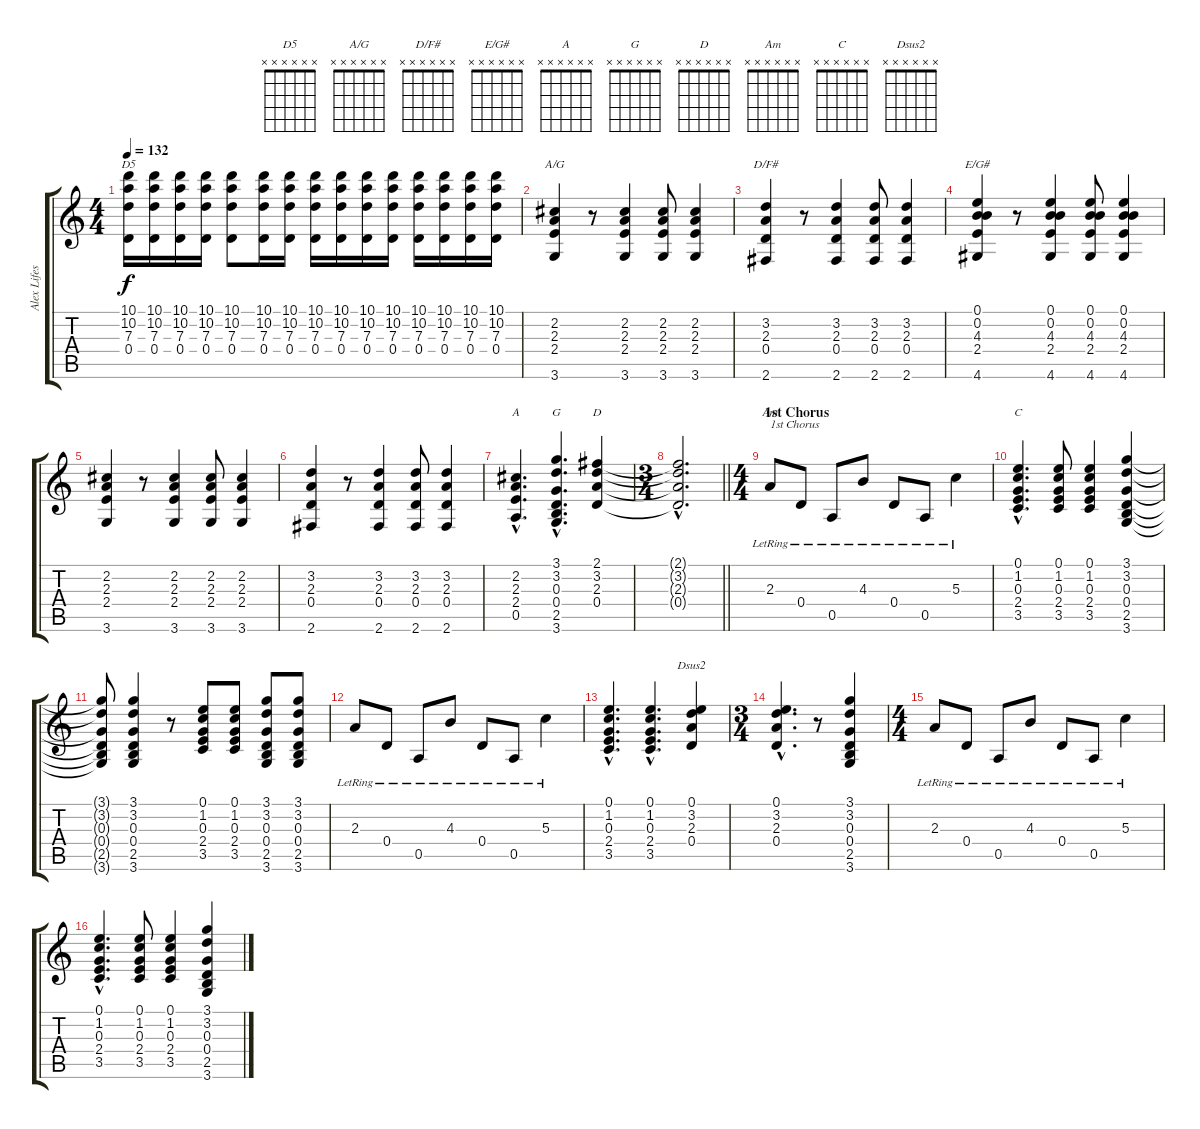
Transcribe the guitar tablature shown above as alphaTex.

\track ("Alex Lifeson 2" "Alex Lifes") {instrument electricguitarjazz}
\staff {score tabs}
\tuning (E4 B3 G3 D3 A2 E2) {hide}
\chord ("D5" x x x x x x) {firstfret 0}
\chord ("A/G" x x x x x x) {firstfret 0}
\chord ("D/F#" x x x x x x) {firstfret 0}
\chord ("E/G#" x x x x x x) {firstfret 0}
\chord ("A" x x x x x x) {firstfret 0}
\chord ("G" x x x x x x) {firstfret 0}
\chord ("D" x x x x x x) {firstfret 0}
\chord ("Am" x x x x x x) {firstfret 0}
\chord ("C" x x x x x x) {firstfret 0}
\chord ("Dsus2" x x x x x x) {firstfret 0}
\ts (4 4)
\tempo 132
\clef g2
\ks c
(10.1 10.2 7.3 0.4).16{ch "D5" dy f instrument overdrivenguitar} (10.1 10.2 7.3 0.4).16 (10.1 10.2 7.3 0.4).16 (10.1 10.2 7.3 0.4).16 (10.1 10.2 7.3 0.4).8 (10.1 10.2 7.3 0.4).16 (10.1 10.2 7.3 0.4).16 (10.1 10.2 7.3 0.4).16 (10.1 10.2 7.3 0.4).16 (10.1 10.2 7.3 0.4).16 (10.1 10.2 7.3 0.4).16 (10.1 10.2 7.3 0.4).16 (10.1 10.2 7.3 0.4).16 (10.1 10.2 7.3 0.4).16 (10.1 10.2 7.3 0.4).16 |
(2.2 2.3 2.4 3.6).4{ch "A/G" instrument distortionguitar} r.8 (2.2 2.3 2.4 3.6).4 (2.2 2.3 2.4 3.6).8 (2.2 2.3 2.4 3.6).4 |
(3.2 2.3 0.4 2.6).4{ch "D/F#"} r.8 (3.2 2.3 0.4 2.6).4 (3.2 2.3 0.4 2.6).8 (3.2 2.3 0.4 2.6).4 |
(0.1 0.2 4.3 2.4 4.6).4{ch "E/G#"} r.8 (0.1 0.2 4.3 2.4 4.6).4 (0.1 0.2 4.3 2.4 4.6).8 (0.1 0.2 4.3 2.4 4.6).4 |
(2.2 2.3 2.4 3.6).4 r.8 (2.2 2.3 2.4 3.6).4 (2.2 2.3 2.4 3.6).8 (2.2 2.3 2.4 3.6).4 |
(3.2 2.3 0.4 2.6).4 r.8 (3.2 2.3 0.4 2.6).4 (3.2 2.3 0.4 2.6).8 (3.2 2.3 0.4 2.6).4 |
(2.2{hac} 2.3{hac} 2.4{hac} 0.5{hac}).4{d ch "A"} (3.1{hac} 3.2{hac} 0.3{hac} 0.4{hac} 2.5{hac} 3.6{hac}).4{d ch "G"} (2.1 3.2 2.3 0.4).4{ch "D"} |
\ts (3 4)
\barLineRight lightlight
(2.1{hac t} 3.2{hac t} 2.3{hac t} 0.4{hac t}).2{d} |
\ts (4 4)
\section ("" "1st Chorus")
2.3{lr}.8{ch "Am" txt "1st Chorus" instrument electricguitarjazz} 0.4{lr}.8 0.5{lr}.8 4.3{lr}.8 0.4{lr}.8 0.5{lr}.8 5.3{lr}.4 |
(0.1{hac} 1.2{hac} 0.3{hac} 2.4{hac} 3.5{hac}).4{d ch "C"} (0.1 1.2 0.3 2.4 3.5).8 (0.1 1.2 0.3 2.4 3.5).4 (3.1 3.2 0.3 0.4 2.5 3.6).4 |
(3.1{t} 3.2{t} 0.3{t} 0.4{t} 2.5{t} 3.6{t}).8 (3.1 3.2 0.3 0.4 2.5 3.6).4 r.8 (0.1 1.2 0.3 2.4 3.5).8 (0.1 1.2 0.3 2.4 3.5).8 (3.1 3.2 0.3 0.4 2.5 3.6).8 (3.1 3.2 0.3 0.4 2.5 3.6).8 |
2.3{lr}.8 0.4{lr}.8 0.5{lr}.8 4.3{lr}.8 0.4{lr}.8 0.5{lr}.8 5.3{lr}.4 |
(0.1{hac} 1.2{hac} 0.3{hac} 2.4{hac} 3.5{hac}).4{d} (0.1{hac} 1.2{hac} 0.3{hac} 2.4{hac} 3.5{hac}).4{d} (0.1 3.2 2.3 0.4).4{ch "Dsus2"} |
\ts (3 4)
(0.1{hac} 3.2{hac} 2.3{hac} 0.4{hac}).4{d} r.8 (3.1 3.2 0.3 0.4 2.5 3.6).4 |
\ts (4 4)
2.3{lr}.8 0.4{lr}.8 0.5{lr}.8 4.3{lr}.8 0.4{lr}.8 0.5{lr}.8 5.3{lr}.4 |
(0.1{hac} 1.2{hac} 0.3{hac} 2.4{hac} 3.5{hac}).4{d} (0.1 1.2 0.3 2.4 3.5).8 (0.1 1.2 0.3 2.4 3.5).4 (3.1 3.2 0.3 0.4 2.5 3.6).4
